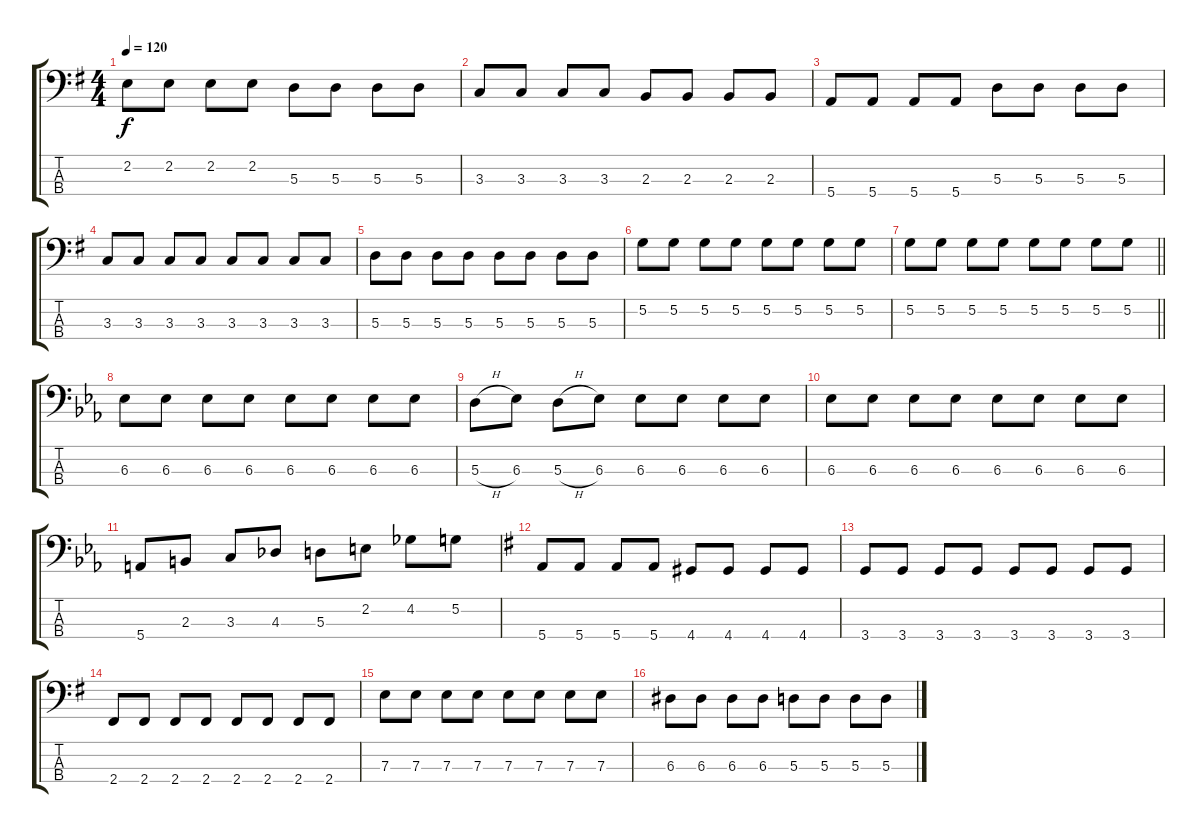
\track "" {instrument electricbassfinger}
\staff {score tabs}
\tuning (G2 D2 A1 E1) {hide}
\ts (4 4)
\tempo 120
\clef f4
\ks g
2.2.8{dy f} 2.2.8 2.2.8 2.2.8 5.3.8 5.3.8 5.3.8 5.3.8 |
3.3.8 3.3.8 3.3.8 3.3.8 2.3.8 2.3.8 2.3.8 2.3.8 |
5.4.8 5.4.8 5.4.8 5.4.8 5.3.8 5.3.8 5.3.8 5.3.8 |
3.3.8 3.3.8 3.3.8 3.3.8 3.3.8 3.3.8 3.3.8 3.3.8 |
5.3.8 5.3.8 5.3.8 5.3.8 5.3.8 5.3.8 5.3.8 5.3.8 |
5.2.8 5.2.8 5.2.8 5.2.8 5.2.8 5.2.8 5.2.8 5.2.8 |
\barLineRight lightlight
5.2.8 5.2.8 5.2.8 5.2.8 5.2.8 5.2.8 5.2.8 5.2.8 |
\ks eb
6.3.8 6.3.8 6.3.8 6.3.8 6.3.8 6.3.8 6.3.8 6.3.8 |
5.3{h}.8 6.3.8 5.3{h}.8 6.3.8 6.3.8 6.3.8 6.3.8 6.3.8 |
6.3.8 6.3.8 6.3.8 6.3.8 6.3.8 6.3.8 6.3.8 6.3.8 |
5.4.8 2.3.8 3.3.8 4.3.8 5.3.8 2.2.8 4.2.8 5.2.8 |
\ks g
5.4.8 5.4.8 5.4.8 5.4.8 4.4.8 4.4.8 4.4.8 4.4.8 |
3.4.8 3.4.8 3.4.8 3.4.8 3.4.8 3.4.8 3.4.8 3.4.8 |
2.4.8 2.4.8 2.4.8 2.4.8 2.4.8 2.4.8 2.4.8 2.4.8 |
7.3.8 7.3.8 7.3.8 7.3.8 7.3.8 7.3.8 7.3.8 7.3.8 |
6.3.8 6.3.8 6.3.8 6.3.8 5.3.8 5.3.8 5.3.8 5.3.8
